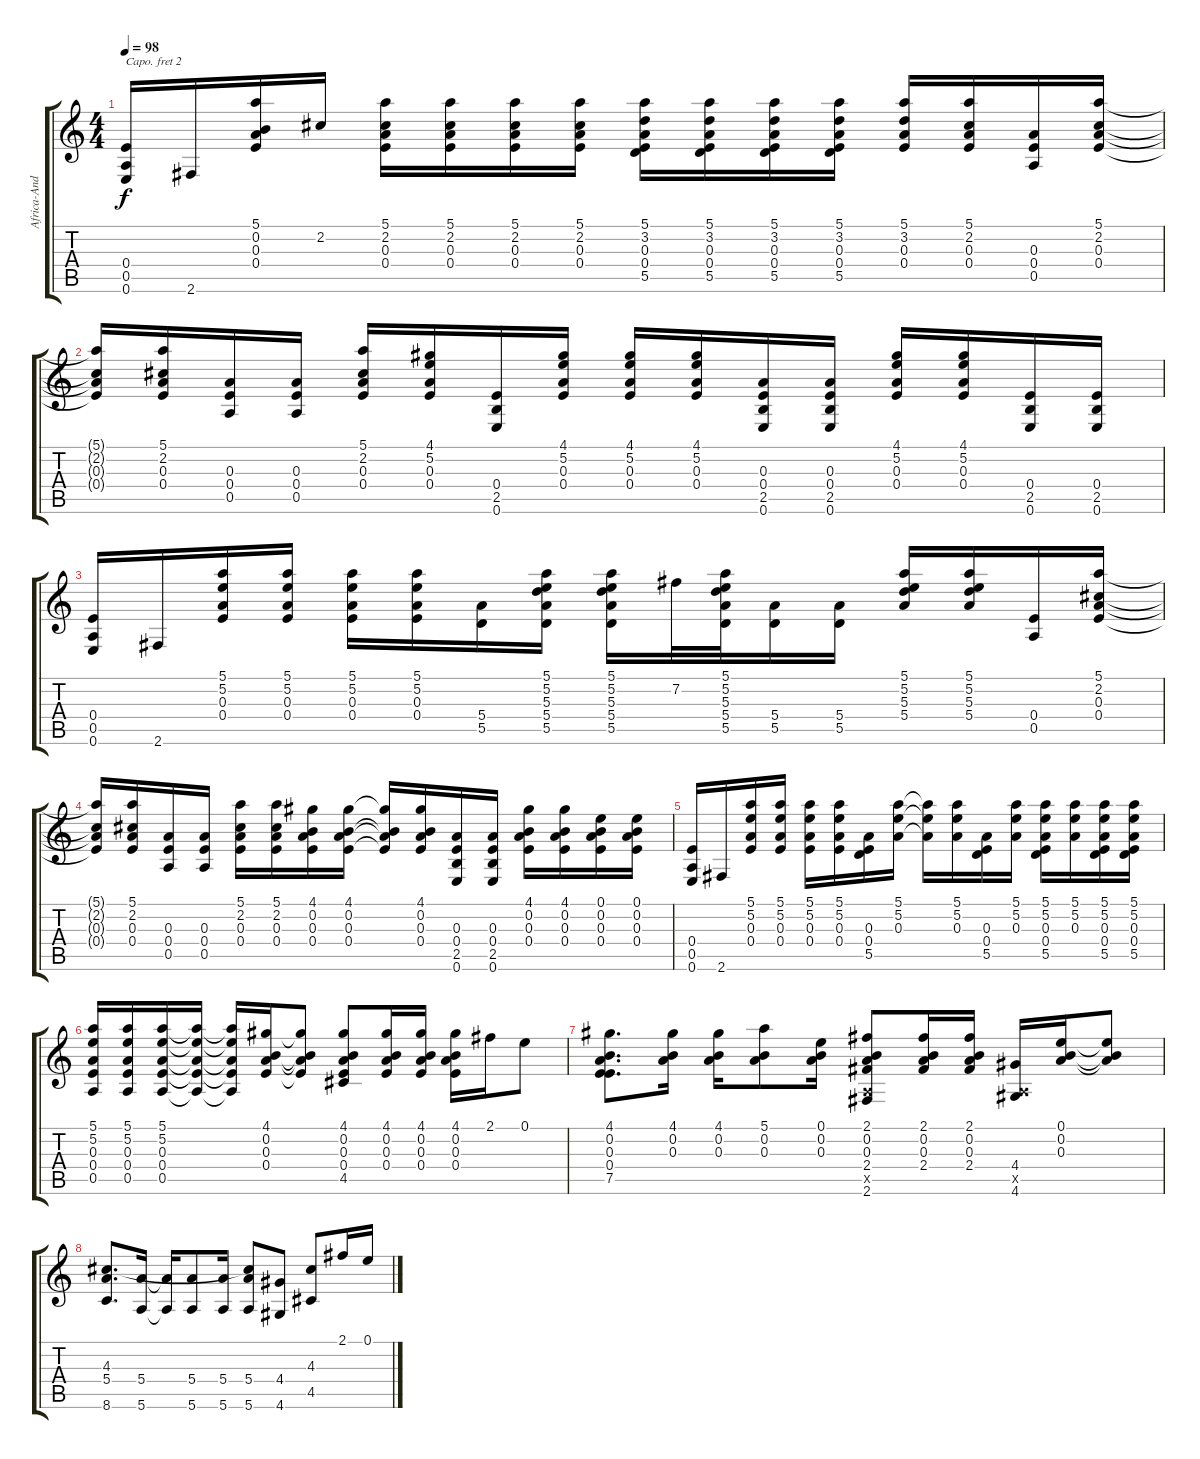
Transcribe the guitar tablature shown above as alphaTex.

\track ("Africa-Andy Mckee" "Africa-And") {instrument acousticguitarsteel}
\staff {score tabs}
\capo 2
\tuning (D4 A3 G3 D3 G2 D2) {hide}
\ts (4 4)
\tempo 98
\clef g2
\ks c
(0.4 0.5 0.6).16{dy f} 2.6.16 (5.1 0.2 0.3 0.4).16 2.2.16 (5.1 2.2 0.3 0.4).16 (5.1 2.2 0.3 0.4).16 (5.1 2.2 0.3 0.4).16 (5.1 2.2 0.3 0.4).16 (5.1 3.2 0.3 0.4 5.5).16 (5.1 3.2 0.3 0.4 5.5).16 (5.1 3.2 0.3 0.4 5.5).16 (5.1 3.2 0.3 0.4 5.5).16 (5.1 3.2 0.3 0.4).16 (5.1 2.2 0.3 0.4).16 (0.3 0.4 0.5).16 (5.1 2.2 0.3 0.4).16 |
(5.1{t} 2.2{t} 0.3{t} 0.4{t}).16 (5.1 2.2 0.3 0.4).16 (0.3 0.4 0.5).16 (0.3 0.4 0.5).16 (5.1 2.2 0.3 0.4).16 (4.1 5.2 0.3 0.4).16 (0.4 2.5 0.6).16 (4.1 5.2 0.3 0.4).16 (4.1 5.2 0.3 0.4).16 (4.1 5.2 0.3 0.4).16 (0.3 0.4 2.5 0.6).16 (0.3 0.4 2.5 0.6).16 (4.1 5.2 0.3 0.4).16 (4.1 5.2 0.3 0.4).16 (0.4 2.5 0.6).16 (0.4 2.5 0.6).16 |
(0.4 0.5 0.6).16 2.6.16 (5.1 5.2 0.3 0.4).16 (5.1 5.2 0.3 0.4).16 (5.1 5.2 0.3 0.4).16 (5.1 5.2 0.3 0.4).16 (5.4 5.5).16 (5.1 5.2 5.3 5.4 5.5).16 (5.1 5.2 5.3 5.4 5.5).16 7.2.32 (5.1 5.2 5.3 5.4 5.5).32{txt ""} (5.4 5.5).16 (5.4 5.5).16 (5.1 5.2 5.3 5.4).16 (5.1 5.2 5.3 5.4).16 (0.4 0.5).16 (5.1 2.2 0.3 0.4).16 |
(5.1{t} 2.2{t} 0.3{t} 0.4{t}).16 (5.1 2.2 0.3 0.4).16 (0.3 0.4 0.5).16 (0.3 0.4 0.5).16 (5.1 2.2 0.3 0.4).16 (5.1 2.2 0.3 0.4).16 (4.1 0.2 0.3 0.4).16 (4.1 0.2 0.3 0.4).16 (4.1{t} 0.2{t} 0.3{t} 0.4{t}).16 (4.1 0.2 0.3 0.4).16 (0.3 0.4 2.5 0.6).16 (0.3 0.4 2.5 0.6).16 (4.1 0.2 0.3 0.4).16 (4.1 0.2 0.3 0.4).16 (0.1 0.2 0.3 0.4).16 (0.1 0.2 0.3 0.4).16 |
(0.4 0.5 0.6).16 2.6.16 (5.1 5.2 0.3 0.4).16 (5.1 5.2 0.3 0.4).16 (5.1 5.2 0.3 0.4).16 (5.1 5.2 0.3 0.4).16 (0.3 0.4 5.5).16 (5.1 5.2 0.3).16 (5.1{t} 5.2{t} 0.3{t}).16 (5.1 5.2 0.3).16 (0.3 0.4 5.5).16 (5.1 5.2 0.3).16 (5.1 5.2 0.3 0.4 5.5).16 (5.1 5.2 0.3).16 (5.1 5.2 0.3 0.4 5.5).16 (5.1 5.2 0.3 0.4 5.5).16 |
(5.1 5.2 0.3 0.4 0.5).16 (5.1 5.2 0.3 0.4 0.5).16 (5.1 5.2 0.3 0.4 0.5).16 (5.1{t} 5.2{t} 0.3{t} 0.4{t} 0.5{t}).16 (5.1{t} 5.2{t} 0.3{t} 0.4{t} 0.5{t}).16 (4.1 0.2 0.3 0.4).16 (4.1{t} 0.2{t} 0.3{t} 0.4{t}).8 (4.1 0.2 0.3 0.4 4.5).8 (4.1 0.2 0.3 0.4).16 (4.1 0.2 0.3 0.4).16 (4.1 0.2 0.3 0.4).16 2.1.16 0.1.8 |
(4.1 0.2 0.3 0.4 7.5).8{d} (4.1 0.2 0.3).16 (4.1 0.2 0.3).16 (5.1 0.2 0.3).8 (0.1 0.2 0.3).16 (2.1 0.2 0.3 2.4 0.5{x} 2.6).8 (2.1 0.2 0.3 2.4).16 (2.1 0.2 0.3 2.4).16 (4.4 0.5{x} 4.6).16 (0.1 0.2 0.3).16 (0.1{t} 0.2{t} 0.3{t}).8 |
(4.3 5.4 8.6).8{d} (5.4 5.6).16 (5.4{t} 5.6{t}).16 (5.4 5.6).8 (5.4 5.6).16 (4.3{t} 5.4 5.6).8 (4.4 4.6).8 (4.3 4.5).8 2.1.16 0.1.16
